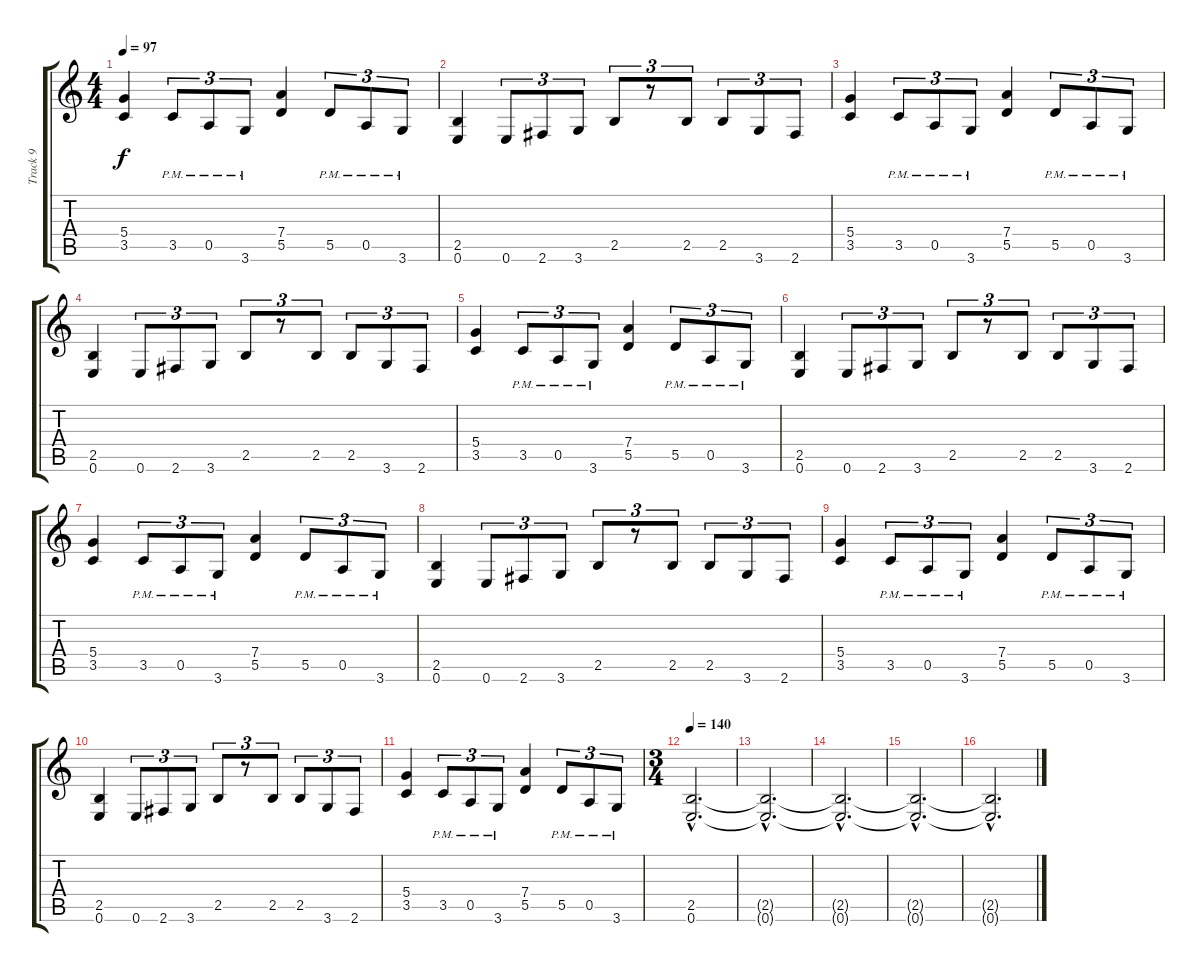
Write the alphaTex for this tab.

\track ("Track 9" "Track 9") {instrument distortionguitar}
\staff {score tabs}
\tuning (E4 B3 G3 D3 A2 E2) {hide}
\ts (4 4)
\tempo 97
\clef g2
\ks c
(5.4 3.5).4{dy f} 3.5{pm}.8{tu (3 2)} 0.5{pm}.8{tu (3 2)} 3.6{pm}.8{tu (3 2)} (7.4 5.5).4 5.5{pm}.8{tu (3 2)} 0.5{pm}.8{tu (3 2)} 3.6{pm}.8{tu (3 2)} |
(2.5 0.6).4 0.6.8{tu (3 2)} 2.6.8{tu (3 2)} 3.6.8{tu (3 2)} 2.5.8{tu (3 2)} r.8{tu (3 2)} 2.5.8{tu (3 2)} 2.5.8{tu (3 2)} 3.6.8{tu (3 2)} 2.6.8{tu (3 2)} |
(5.4 3.5).4 3.5{pm}.8{tu (3 2)} 0.5{pm}.8{tu (3 2)} 3.6{pm}.8{tu (3 2)} (7.4 5.5).4 5.5{pm}.8{tu (3 2)} 0.5{pm}.8{tu (3 2)} 3.6{pm}.8{tu (3 2)} |
(2.5 0.6).4 0.6.8{tu (3 2)} 2.6.8{tu (3 2)} 3.6.8{tu (3 2)} 2.5.8{tu (3 2)} r.8{tu (3 2)} 2.5.8{tu (3 2)} 2.5.8{tu (3 2)} 3.6.8{tu (3 2)} 2.6.8{tu (3 2)} |
(5.4 3.5).4 3.5{pm}.8{tu (3 2)} 0.5{pm}.8{tu (3 2)} 3.6{pm}.8{tu (3 2)} (7.4 5.5).4 5.5{pm}.8{tu (3 2)} 0.5{pm}.8{tu (3 2)} 3.6{pm}.8{tu (3 2)} |
(2.5 0.6).4 0.6.8{tu (3 2)} 2.6.8{tu (3 2)} 3.6.8{tu (3 2)} 2.5.8{tu (3 2)} r.8{tu (3 2)} 2.5.8{tu (3 2)} 2.5.8{tu (3 2)} 3.6.8{tu (3 2)} 2.6.8{tu (3 2)} |
(5.4 3.5).4 3.5{pm}.8{tu (3 2)} 0.5{pm}.8{tu (3 2)} 3.6{pm}.8{tu (3 2)} (7.4 5.5).4 5.5{pm}.8{tu (3 2)} 0.5{pm}.8{tu (3 2)} 3.6{pm}.8{tu (3 2)} |
(2.5 0.6).4 0.6.8{tu (3 2)} 2.6.8{tu (3 2)} 3.6.8{tu (3 2)} 2.5.8{tu (3 2)} r.8{tu (3 2)} 2.5.8{tu (3 2)} 2.5.8{tu (3 2)} 3.6.8{tu (3 2)} 2.6.8{tu (3 2)} |
(5.4 3.5).4 3.5{pm}.8{tu (3 2)} 0.5{pm}.8{tu (3 2)} 3.6{pm}.8{tu (3 2)} (7.4 5.5).4 5.5{pm}.8{tu (3 2)} 0.5{pm}.8{tu (3 2)} 3.6{pm}.8{tu (3 2)} |
(2.5 0.6).4 0.6.8{tu (3 2)} 2.6.8{tu (3 2)} 3.6.8{tu (3 2)} 2.5.8{tu (3 2)} r.8{tu (3 2)} 2.5.8{tu (3 2)} 2.5.8{tu (3 2)} 3.6.8{tu (3 2)} 2.6.8{tu (3 2)} |
(5.4 3.5).4 3.5{pm}.8{tu (3 2)} 0.5{pm}.8{tu (3 2)} 3.6{pm}.8{tu (3 2)} (7.4 5.5).4 5.5{pm}.8{tu (3 2)} 0.5{pm}.8{tu (3 2)} 3.6{pm}.8{tu (3 2)} |
\ts (3 4)
\tempo 140
(2.5{hac} 0.6{hac}).2{d} |
(2.5{hac t} 0.6{hac t}).2{d} |
(2.5{hac t} 0.6{hac t}).2{d} |
(2.5{hac t} 0.6{hac t}).2{d} |
(2.5{hac t} 0.6{hac t}).2{d}
